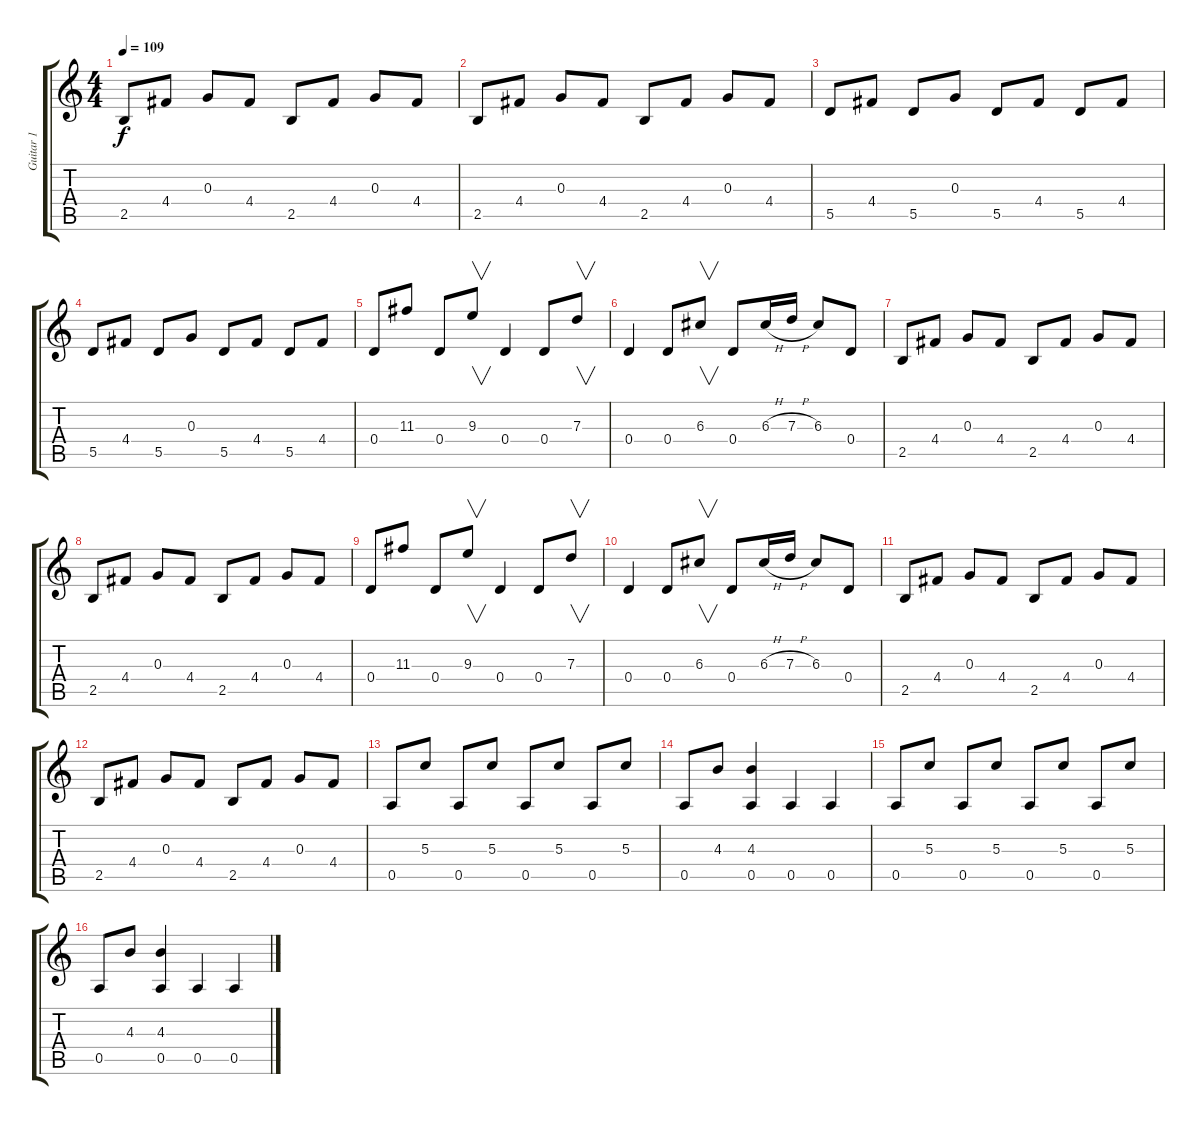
\track ("Guitar 1" "Guitar 1") {instrument acousticguitarnylon}
\staff {score tabs}
\tuning (E4 B3 G3 D3 A2 E2) {hide}
\ts (4 4)
\tempo 109
\clef g2
\ks c
2.5.8{dy f} 4.4.8 0.3.8 4.4.8 2.5.8 4.4.8 0.3.8 4.4.8 |
2.5.8 4.4.8 0.3.8 4.4.8 2.5.8 4.4.8 0.3.8 4.4.8 |
5.5.8 4.4.8 5.5.8 0.3.8 5.5.8 4.4.8 5.5.8 4.4.8 |
5.5.8 4.4.8 5.5.8 0.3.8 5.5.8 4.4.8 5.5.8 4.4.8 |
0.4.8 11.3.8 0.4.8 9.3.8{v} 0.4.4 0.4.8 7.3.8{v} |
0.4.4 0.4.8 6.3.8{v} 0.4.8 6.3{h}.16 7.3{h}.16 6.3.8 0.4.8 |
2.5.8 4.4.8 0.3.8 4.4.8 2.5.8 4.4.8 0.3.8 4.4.8 |
2.5.8 4.4.8 0.3.8 4.4.8 2.5.8 4.4.8 0.3.8 4.4.8 |
0.4.8 11.3.8 0.4.8 9.3.8{v} 0.4.4 0.4.8 7.3.8{v} |
0.4.4 0.4.8 6.3.8{v} 0.4.8 6.3{h}.16 7.3{h}.16 6.3.8 0.4.8 |
2.5.8 4.4.8 0.3.8 4.4.8 2.5.8 4.4.8 0.3.8 4.4.8 |
2.5.8 4.4.8 0.3.8 4.4.8 2.5.8 4.4.8 0.3.8 4.4.8 |
0.5.8 5.3.8 0.5.8 5.3.8 0.5.8 5.3.8 0.5.8 5.3.8 |
0.5.8 4.3.8 (4.3 0.5).4 0.5.4 0.5.4 |
0.5.8 5.3.8 0.5.8 5.3.8 0.5.8 5.3.8 0.5.8 5.3.8 |
0.5.8 4.3.8 (4.3 0.5).4 0.5.4 0.5.4
